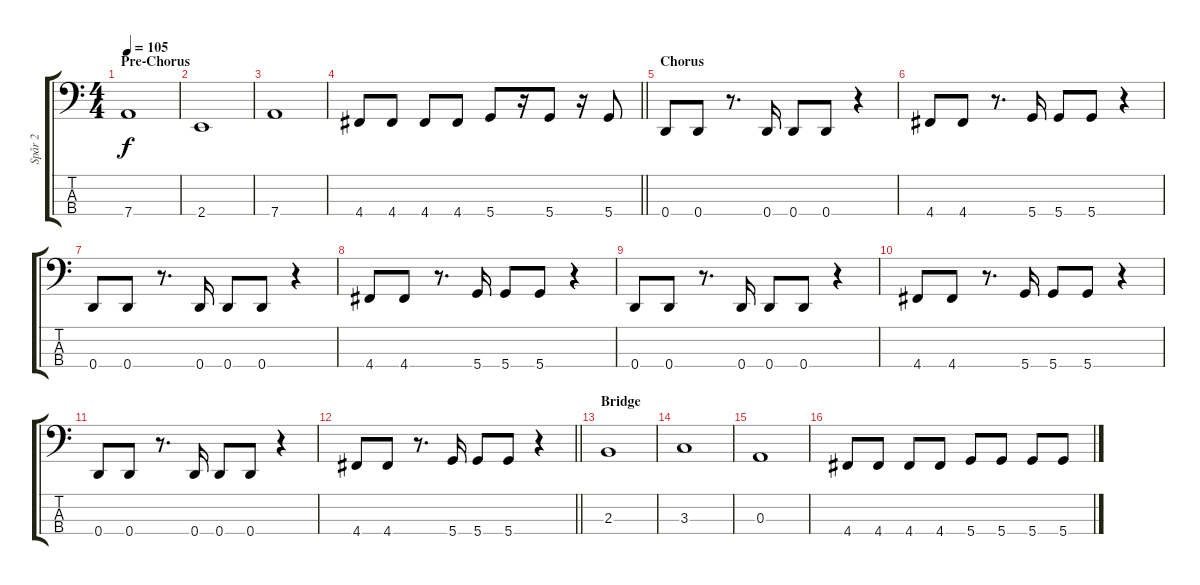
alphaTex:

\track ("Spår 2" "Spår 2") {instrument electricbassfinger}
\staff {score tabs}
\tuning (G2 D2 A1 D1) {hide}
\ts (4 4)
\section ("" "Pre-Chorus")
\tempo 105
\clef f4
\ks c
7.4.1{dy f} |
2.4.1 |
7.4.1 |
\barLineRight lightlight
4.4.8 4.4.8 4.4.8 4.4.8 5.4.8 r.16 5.4.8 r.16 5.4.8 |
\section ("" "Chorus")
0.4.8 0.4.8 r.8{d} 0.4.16 0.4.8 0.4.8 r.4 |
4.4.8 4.4.8 r.8{d} 5.4.16 5.4.8 5.4.8 r.4 |
0.4.8 0.4.8 r.8{d} 0.4.16 0.4.8 0.4.8 r.4 |
4.4.8 4.4.8 r.8{d} 5.4.16 5.4.8 5.4.8 r.4 |
0.4.8 0.4.8 r.8{d} 0.4.16 0.4.8 0.4.8 r.4 |
4.4.8 4.4.8 r.8{d} 5.4.16 5.4.8 5.4.8 r.4 |
0.4.8 0.4.8 r.8{d} 0.4.16 0.4.8 0.4.8 r.4 |
\barLineRight lightlight
4.4.8 4.4.8 r.8{d} 5.4.16 5.4.8 5.4.8 r.4 |
\section ("" "Bridge")
2.3.1 |
3.3.1 |
0.3.1 |
4.4.8 4.4.8 4.4.8 4.4.8 5.4.8 5.4.8 5.4.8 5.4.8
